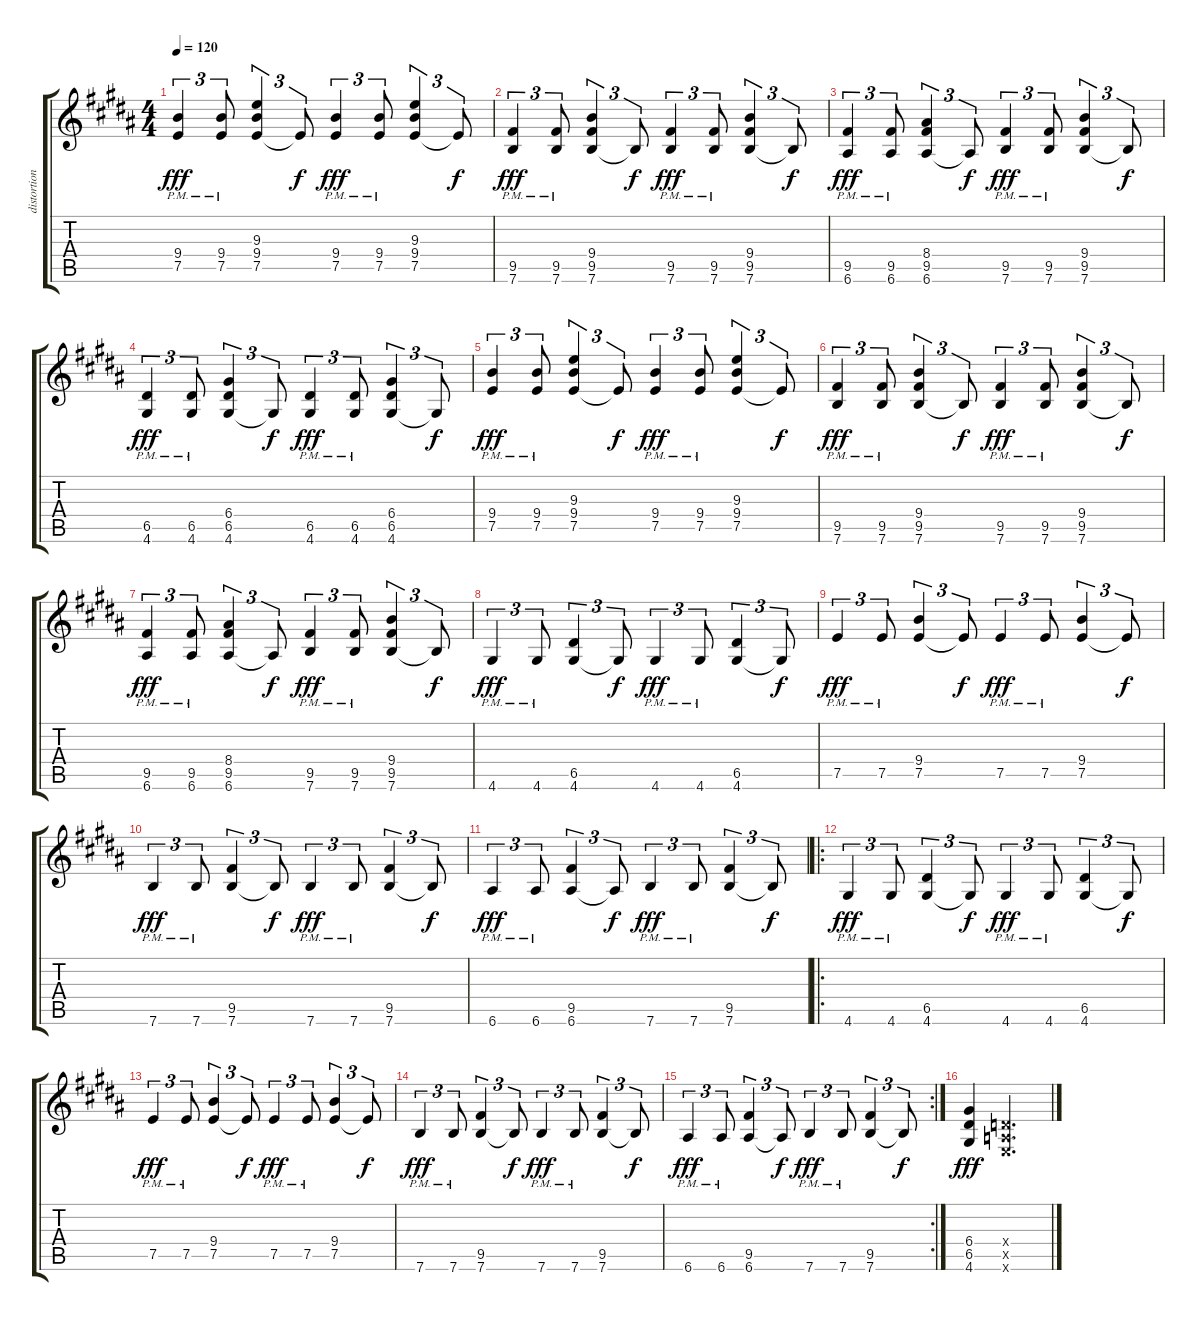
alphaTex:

\track ("distortion" "distortion") {instrument distortionguitar}
\staff {score tabs}
\tuning (E4 B3 G3 D3 A2 E2) {hide}
\ts (4 4)
\tempo 120
\clef g2
\ks g#minor
(9.4 7.5{pm}).4{tu (3 2) dy fff} (9.4 7.5{pm}).8{tu (3 2)} (9.3 9.4 7.5).4{tu (3 2)} 7.5{t}.8{tu (3 2) dy f} (9.4 7.5{pm}).4{tu (3 2) dy fff} (9.4 7.5{pm}).8{tu (3 2)} (9.3 9.4 7.5).4{tu (3 2)} 7.5{t}.8{tu (3 2) dy f} |
(9.5 7.6{pm}).4{tu (3 2) dy fff} (9.5 7.6{pm}).8{tu (3 2)} (9.4 9.5 7.6).4{tu (3 2)} 7.6{t}.8{tu (3 2) dy f} (9.5 7.6{pm}).4{tu (3 2) dy fff} (9.5 7.6{pm}).8{tu (3 2)} (9.4 9.5 7.6).4{tu (3 2)} 7.6{t}.8{tu (3 2) dy f} |
(9.5 6.6{pm}).4{tu (3 2) dy fff} (9.5 6.6{pm}).8{tu (3 2)} (8.4 9.5 6.6).4{tu (3 2)} 6.6{t}.8{tu (3 2) dy f} (9.5 7.6{pm}).4{tu (3 2) dy fff} (9.5 7.6{pm}).8{tu (3 2)} (9.4 9.5 7.6).4{tu (3 2)} 7.6{t}.8{tu (3 2) dy f} |
(6.5 4.6{pm}).4{tu (3 2) dy fff volume 13} (6.5 4.6{pm}).8{tu (3 2)} (6.4 6.5 4.6).4{tu (3 2)} 4.6{t}.8{tu (3 2) dy f} (6.5 4.6{pm}).4{tu (3 2) dy fff} (6.5 4.6{pm}).8{tu (3 2)} (6.4 6.5 4.6).4{tu (3 2)} 4.6{t}.8{tu (3 2) dy f} |
(9.4 7.5{pm}).4{tu (3 2) dy fff} (9.4 7.5{pm}).8{tu (3 2)} (9.3 9.4 7.5).4{tu (3 2)} 7.5{t}.8{tu (3 2) dy f} (9.4 7.5{pm}).4{tu (3 2) dy fff} (9.4 7.5{pm}).8{tu (3 2)} (9.3 9.4 7.5).4{tu (3 2)} 7.5{t}.8{tu (3 2) dy f} |
(9.5 7.6{pm}).4{tu (3 2) dy fff} (9.5 7.6{pm}).8{tu (3 2)} (9.4 9.5 7.6).4{tu (3 2)} 7.6{t}.8{tu (3 2) dy f} (9.5 7.6{pm}).4{tu (3 2) dy fff} (9.5 7.6{pm}).8{tu (3 2)} (9.4 9.5 7.6).4{tu (3 2)} 7.6{t}.8{tu (3 2) dy f} |
(9.5 6.6{pm}).4{tu (3 2) dy fff} (9.5 6.6{pm}).8{tu (3 2)} (8.4 9.5 6.6).4{tu (3 2)} 6.6{t}.8{tu (3 2) dy f} (9.5 7.6{pm}).4{tu (3 2) dy fff} (9.5 7.6{pm}).8{tu (3 2)} (9.4 9.5 7.6).4{tu (3 2)} 7.6{t}.8{tu (3 2) dy f} |
4.6{pm}.4{tu (3 2) dy fff} 4.6{pm}.8{tu (3 2)} (6.5 4.6).4{tu (3 2)} 4.6{t}.8{tu (3 2) dy f} 4.6{pm}.4{tu (3 2) dy fff} 4.6{pm}.8{tu (3 2)} (6.5 4.6).4{tu (3 2)} 4.6{t}.8{tu (3 2) dy f} |
7.5{pm}.4{tu (3 2) dy fff} 7.5{pm}.8{tu (3 2)} (9.4 7.5).4{tu (3 2)} 7.5{t}.8{tu (3 2) dy f} 7.5{pm}.4{tu (3 2) dy fff} 7.5{pm}.8{tu (3 2)} (9.4 7.5).4{tu (3 2)} 7.5{t}.8{tu (3 2) dy f} |
7.6{pm}.4{tu (3 2) dy fff} 7.6{pm}.8{tu (3 2)} (9.5 7.6).4{tu (3 2)} 7.6{t}.8{tu (3 2) dy f} 7.6{pm}.4{tu (3 2) dy fff} 7.6{pm}.8{tu (3 2)} (9.5 7.6).4{tu (3 2)} 7.6{t}.8{tu (3 2) dy f} |
6.6{pm}.4{tu (3 2) dy fff} 6.6{pm}.8{tu (3 2)} (9.5 6.6).4{tu (3 2)} 6.6{t}.8{tu (3 2) dy f} 7.6{pm}.4{tu (3 2) dy fff} 7.6{pm}.8{tu (3 2)} (9.5 7.6).4{tu (3 2)} 7.6{t}.8{tu (3 2) dy f} |
\ro
4.6{pm}.4{tu (3 2) dy fff} 4.6{pm}.8{tu (3 2)} (6.5 4.6).4{tu (3 2)} 4.6{t}.8{tu (3 2) dy f} 4.6{pm}.4{tu (3 2) dy fff} 4.6{pm}.8{tu (3 2)} (6.5 4.6).4{tu (3 2)} 4.6{t}.8{tu (3 2) dy f} |
7.5{pm}.4{tu (3 2) dy fff} 7.5{pm}.8{tu (3 2)} (9.4 7.5).4{tu (3 2)} 7.5{t}.8{tu (3 2) dy f} 7.5{pm}.4{tu (3 2) dy fff} 7.5{pm}.8{tu (3 2)} (9.4 7.5).4{tu (3 2)} 7.5{t}.8{tu (3 2) dy f} |
7.6{pm}.4{tu (3 2) dy fff} 7.6{pm}.8{tu (3 2)} (9.5 7.6).4{tu (3 2)} 7.6{t}.8{tu (3 2) dy f} 7.6{pm}.4{tu (3 2) dy fff} 7.6{pm}.8{tu (3 2)} (9.5 7.6).4{tu (3 2)} 7.6{t}.8{tu (3 2) dy f} |
\rc 2
6.6{pm}.4{tu (3 2) dy fff} 6.6{pm}.8{tu (3 2)} (9.5 6.6).4{tu (3 2)} 6.6{t}.8{tu (3 2) dy f} 7.6{pm}.4{tu (3 2) dy fff} 7.6{pm}.8{tu (3 2)} (9.5 7.6).4{tu (3 2)} 7.6{t}.8{tu (3 2) dy f} |
(6.4 6.5 4.6).4{dy fff} (0.4{x} 0.5{x} 0.6{x}).2{d}
